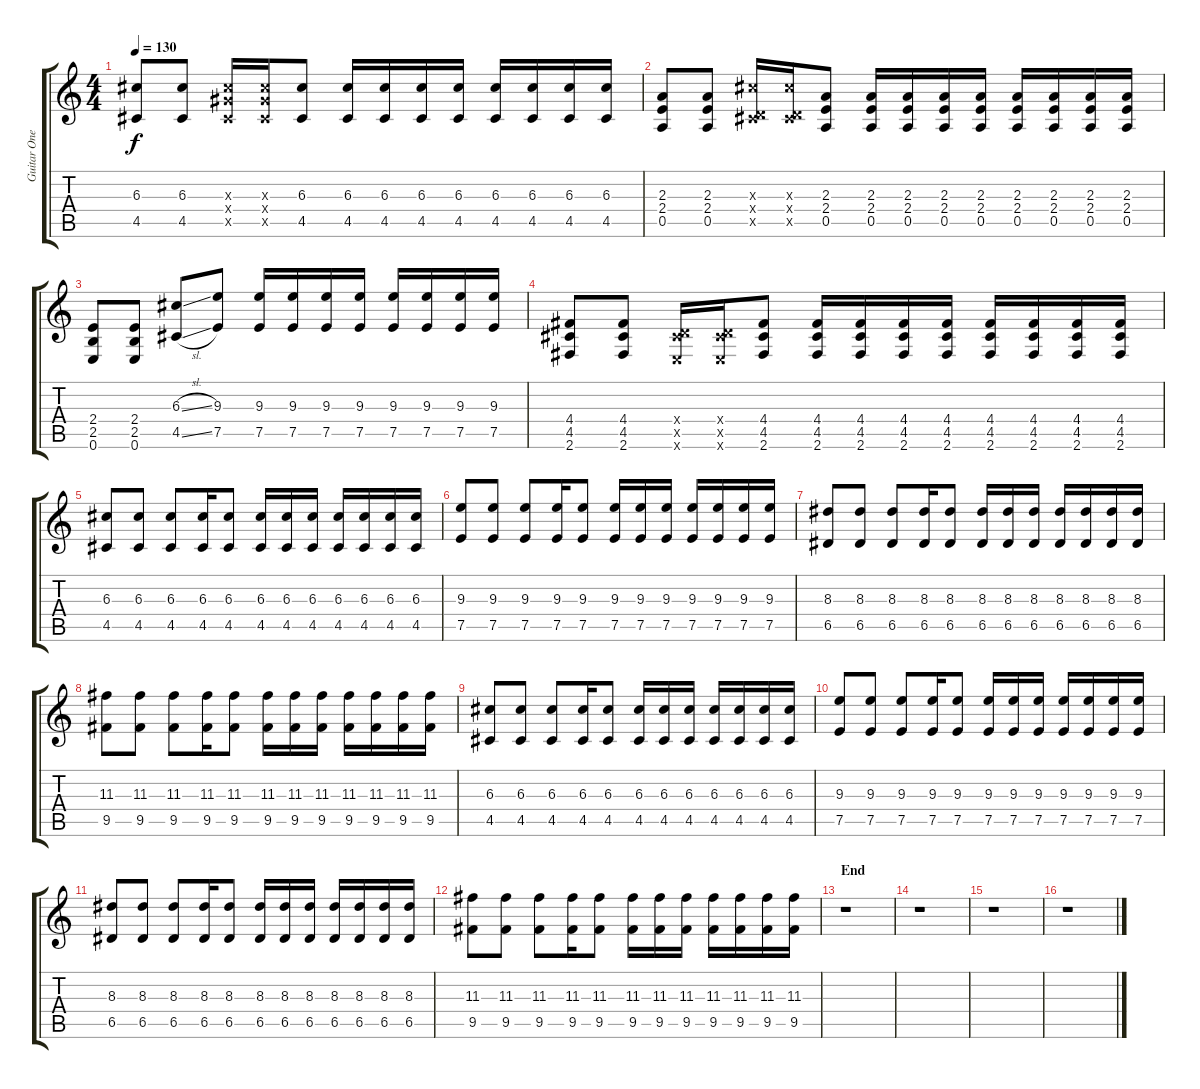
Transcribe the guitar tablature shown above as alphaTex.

\track ("Guitar One" "Guitar One") {instrument distortionguitar}
\staff {score tabs}
\tuning (E4 B3 G3 D3 A2 E2) {hide}
\ts (4 4)
\tempo 130
\clef g2
\ks c
(6.3 4.5).8{dy f} (6.3 4.5).8 (6.3{x} 6.4{x} 4.5{x}).16 (6.3{x} 6.4{x} 4.5{x}).16 (6.3 4.5).8 (6.3 4.5).16 (6.3 4.5).16 (6.3 4.5).16 (6.3 4.5).16 (6.3 4.5).16 (6.3 4.5).16 (6.3 4.5).16 (6.3 4.5).16 |
(2.3 2.4 0.5).8 (2.3 2.4 0.5).8 (6.3{x} 0.4{x} 4.5{x}).16 (6.3{x} 0.4{x} 4.5{x}).16 (2.3 2.4 0.5).8 (2.3 2.4 0.5).16 (2.3 2.4 0.5).16 (2.3 2.4 0.5).16 (2.3 2.4 0.5).16 (2.3 2.4 0.5).16 (2.3 2.4 0.5).16 (2.3 2.4 0.5).16 (2.3 2.4 0.5).16 |
(2.4 2.5 0.6).8 (2.4 2.5 0.6).8 (6.3{sl} 4.5{sl}).8 (9.3 7.5).8 (9.3 7.5).16 (9.3 7.5).16 (9.3 7.5).16 (9.3 7.5).16 (9.3 7.5).16 (9.3 7.5).16 (9.3 7.5).16 (9.3 7.5).16 |
(4.4 4.5 2.6).8 (4.4 4.5 2.6).8 (0.4{x} 4.5{x} 0.6{x}).16 (0.4{x} 4.5{x} 0.6{x}).16 (4.4 4.5 2.6).8 (4.4 4.5 2.6).16 (4.4 4.5 2.6).16 (4.4 4.5 2.6).16 (4.4 4.5 2.6).16 (4.4 4.5 2.6).16 (4.4 4.5 2.6).16 (4.4 4.5 2.6).16 (4.4 4.5 2.6).16 |
(6.3 4.5).8 (6.3 4.5).8 (6.3 4.5).8 (6.3 4.5).16 (6.3 4.5).8 (6.3 4.5).16 (6.3 4.5).16 (6.3 4.5).16 (6.3 4.5).16 (6.3 4.5).16 (6.3 4.5).16 (6.3 4.5).16 |
(9.3 7.5).8 (9.3 7.5).8 (9.3 7.5).8 (9.3 7.5).16 (9.3 7.5).8 (9.3 7.5).16 (9.3 7.5).16 (9.3 7.5).16 (9.3 7.5).16 (9.3 7.5).16 (9.3 7.5).16 (9.3 7.5).16 |
(8.3 6.5).8 (8.3 6.5).8 (8.3 6.5).8 (8.3 6.5).16 (8.3 6.5).8 (8.3 6.5).16 (8.3 6.5).16 (8.3 6.5).16 (8.3 6.5).16 (8.3 6.5).16 (8.3 6.5).16 (8.3 6.5).16 |
(11.3 9.5).8 (11.3 9.5).8 (11.3 9.5).8 (11.3 9.5).16 (11.3 9.5).8 (11.3 9.5).16 (11.3 9.5).16 (11.3 9.5).16 (11.3 9.5).16 (11.3 9.5).16 (11.3 9.5).16 (11.3 9.5).16 |
(6.3 4.5).8 (6.3 4.5).8 (6.3 4.5).8 (6.3 4.5).16 (6.3 4.5).8 (6.3 4.5).16 (6.3 4.5).16 (6.3 4.5).16 (6.3 4.5).16 (6.3 4.5).16 (6.3 4.5).16 (6.3 4.5).16 |
(9.3 7.5).8 (9.3 7.5).8 (9.3 7.5).8 (9.3 7.5).16 (9.3 7.5).8 (9.3 7.5).16 (9.3 7.5).16 (9.3 7.5).16 (9.3 7.5).16 (9.3 7.5).16 (9.3 7.5).16 (9.3 7.5).16 |
(8.3 6.5).8 (8.3 6.5).8 (8.3 6.5).8 (8.3 6.5).16 (8.3 6.5).8 (8.3 6.5).16 (8.3 6.5).16 (8.3 6.5).16 (8.3 6.5).16 (8.3 6.5).16 (8.3 6.5).16 (8.3 6.5).16 |
(11.3 9.5).8 (11.3 9.5).8 (11.3 9.5).8 (11.3 9.5).16 (11.3 9.5).8 (11.3 9.5).16 (11.3 9.5).16 (11.3 9.5).16 (11.3 9.5).16 (11.3 9.5).16 (11.3 9.5).16 (11.3 9.5).16 |
\section ("" "End")
r.1 |
r.1 |
r.1 |
r.1
